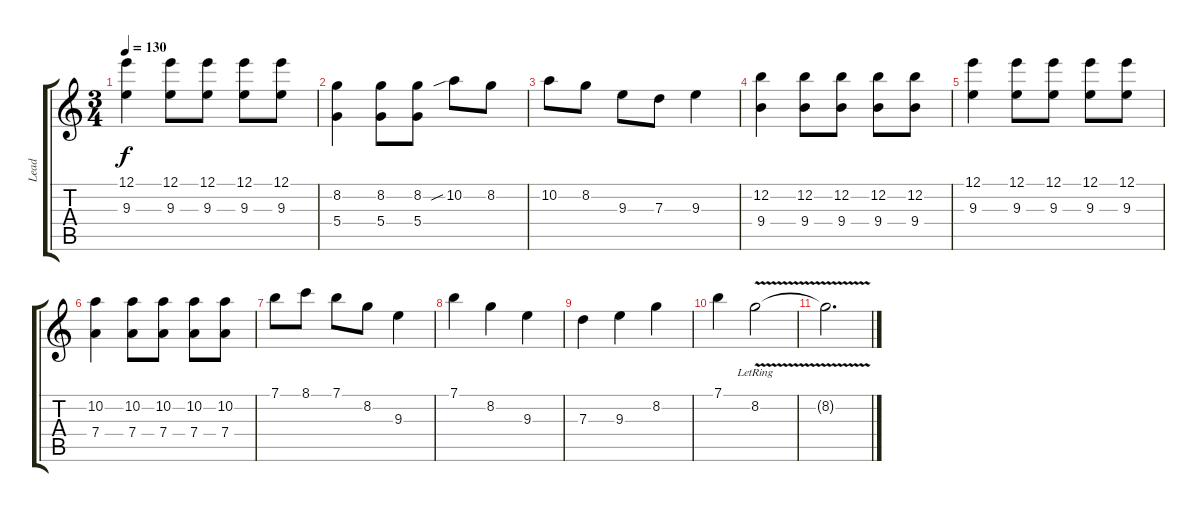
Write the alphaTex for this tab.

\track ("Lead" "Lead") {instrument acousticguitarsteel}
\staff {score tabs}
\tuning (E4 B3 G3 D3 A2 E2) {hide}
\ts (3 4)
\tempo 130
\clef g2
\ks c
(12.1 9.3).4{dy f} (12.1 9.3).8 (12.1 9.3).8 (12.1 9.3).8 (12.1 9.3).8 |
(8.2 5.4).4 (8.2 5.4).8 (8.2 5.4).8 10.2{sib}.8 8.2.8 |
10.2.8 8.2.8 9.3.8 7.3.8 9.3.4 |
(12.2 9.4).4 (12.2 9.4).8 (12.2 9.4).8 (12.2 9.4).8 (12.2 9.4).8 |
(12.1 9.3).4 (12.1 9.3).8 (12.1 9.3).8 (12.1 9.3).8 (12.1 9.3).8 |
(10.2 7.4).4 (10.2 7.4).8 (10.2 7.4).8 (10.2 7.4).8 (10.2 7.4).8 |
7.1.8 8.1.8 7.1.8 8.2.8 9.3.4 |
7.1.4 8.2.4 9.3.4 |
7.3.4 9.3.4 8.2.4 |
7.1.4 8.2{v lr}.2 |
8.2{t}.2{d}
